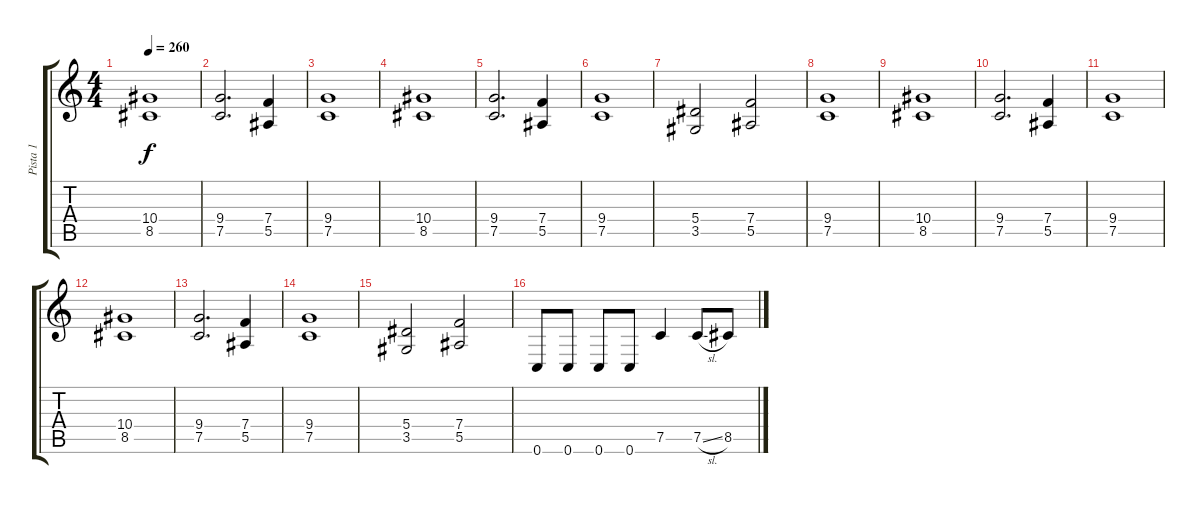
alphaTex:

\track ("Pista 1" "Pista 1") {instrument distortionguitar}
\staff {score tabs}
\tuning (C4 G3 Eb3 Bb2 F2 C2) {hide}
\ts (4 4)
\tempo 260
\clef g2
\ks c
(10.4 8.5).1{dy f} |
(9.4 7.5).2{d} (7.4 5.5).4 |
(9.4 7.5).1 |
(10.4 8.5).1 |
(9.4 7.5).2{d} (7.4 5.5).4 |
(9.4 7.5).1 |
(5.4 3.5).2 (7.4 5.5).2 |
(9.4 7.5).1 |
(10.4 8.5).1 |
(9.4 7.5).2{d} (7.4 5.5).4 |
(9.4 7.5).1 |
(10.4 8.5).1 |
(9.4 7.5).2{d} (7.4 5.5).4 |
(9.4 7.5).1 |
(5.4 3.5).2 (7.4 5.5).2 |
0.6.8 0.6.8 0.6.8 0.6.8 7.5.4 7.5{sl}.8 8.5.8
